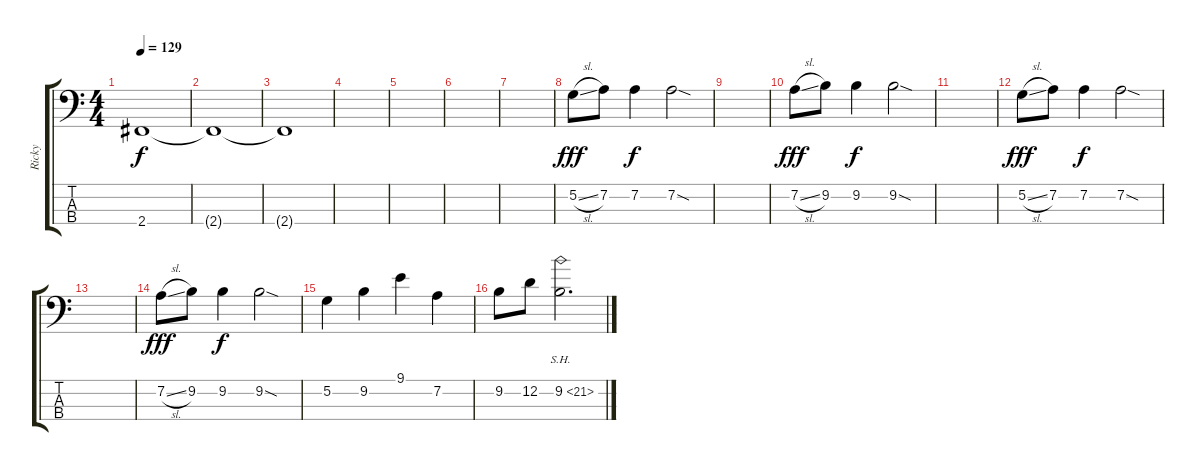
\track ("Ricky" "Ricky") {instrument electricbasspick}
\staff {score tabs}
\tuning (G2 D2 A1 E1) {hide}
\ts (4 4)
\tempo 129
\clef f4
\ks c
2.4{t}.1{dy f} |
2.4{t}.1{volume 0} |
2.4{t}.1 |
|
|
|
|
5.2{sl}.8{dy fff volume 16} 7.2.8 7.2.4{dy f} 7.2{sod}.2 |
|
7.2{sl}.8{dy fff} 9.2.8 9.2.4{dy f} 9.2{sod}.2 |
|
5.2{sl}.8{dy fff} 7.2.8 7.2.4{dy f} 7.2{sod}.2 |
|
7.2{sl}.8{dy fff} 9.2.8 9.2.4{dy f} 9.2{sod}.2 |
5.2.4 9.2.4 9.1.4 7.2.4 |
9.2.8 12.2.8 9.2{sh 12}.2{d}
